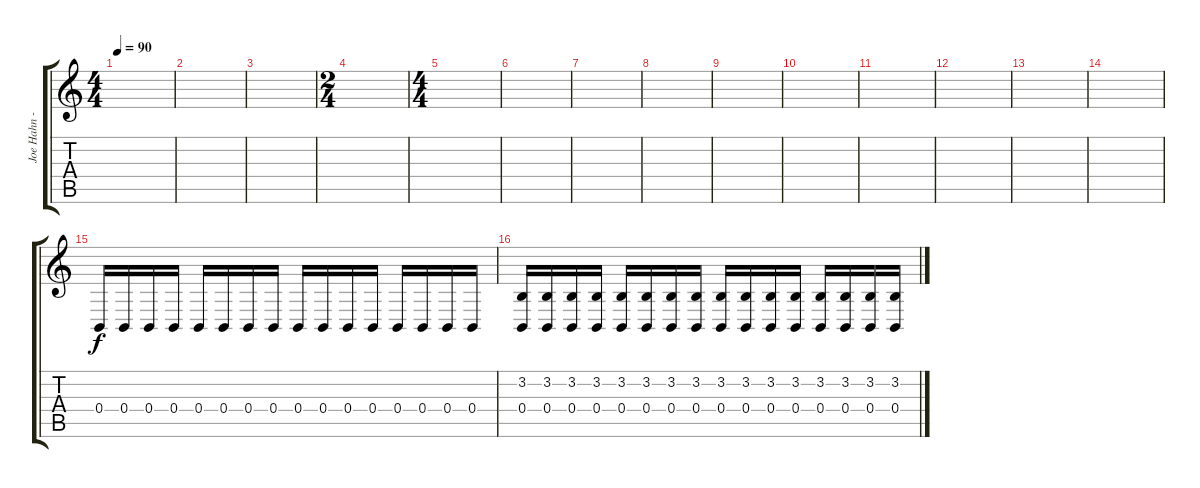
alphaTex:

\track ("Joe Hahn - Sampler 1" "Joe Hahn -") {instrument lead5charang}
\staff {score tabs}
\tuning (Db4 Ab3 E3 B2 Gb2 B1) {hide}
\ts (4 4)
\tempo 90
\clef g2
\ks c
|
|
|
\ts (2 4)
|
\ts (4 4)
|
|
|
|
|
|
|
|
|
|
0.4.16{volume 11} 0.4.16 0.4.16 0.4.16 0.4.16 0.4.16 0.4.16 0.4.16 0.4.16 0.4.16 0.4.16 0.4.16 0.4.16 0.4.16 0.4.16 0.4.16 |
(3.2 0.4).16 (3.2 0.4).16 (3.2 0.4).16 (3.2 0.4).16 (3.2 0.4).16 (3.2 0.4).16 (3.2 0.4).16 (3.2 0.4).16 (3.2 0.4).16 (3.2 0.4).16 (3.2 0.4).16 (3.2 0.4).16 (3.2 0.4).16 (3.2 0.4).16 (3.2 0.4).16 (3.2 0.4).16
